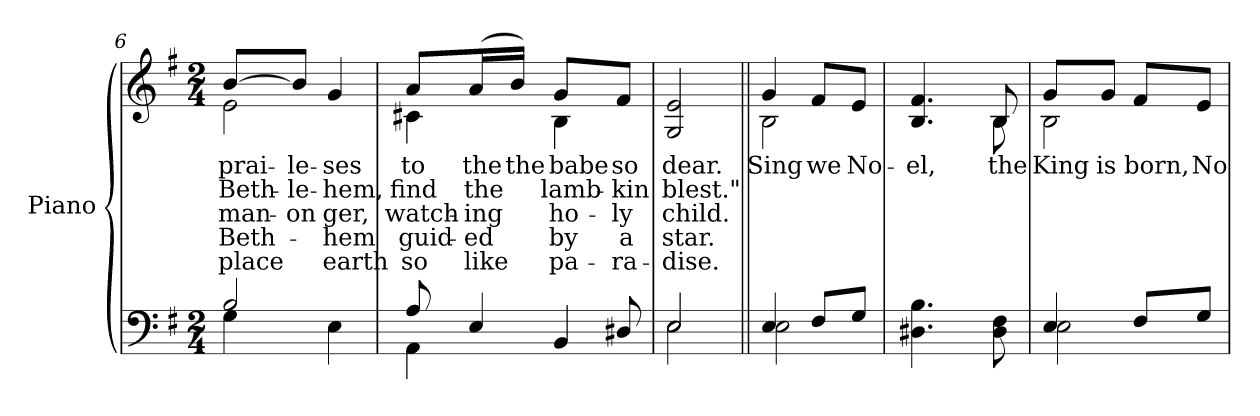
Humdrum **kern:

**kern	**kern	**text	**text	**text	**text	**text
*part2	*part1	*part1	*part1	*part1	*part1	*part1
*staff2	*staff1	*staff1	*staff1	*staff1	*staff1	*staff1
*I"Piano	*I"Piano	*	*	*	*	*
*I'Pno.	*I'Pno.	*	*	*	*	*
*clefF4	*clefG2	*	*	*	*	*
*k[f#]	*k[f#]	*	*	*	*	*
*G:	*G:	*	*	*	*	*
*M2/4	*M2/4	*	*	*	*	*
=6	=6	=6	=6	=6	=6	=6
*^	*	*	*	*	*	*
!	!	!	!LO:LY:b:color=#000000	!LO:LY:b:color=#000000	!LO:LY:b:color=#000000	!LO:LY:b:color=#000000	!LO:LY:b:color=#000000
*	*	*^	*	*	*	*	*
2Bi/	4Gi\	[8bi/L	2ei\	prai-	Beth-	man-	-Beth-	-place
!	!	!	!	!LO:LY:b:color=#000000	!LO:LY:b:color=#000000	!LO:LY:b:color=#000000	!	!
.	.	8bi/J]	.	-le-	le-	-on	.	.
!	!	!	!	!LO:LY:b:color=#000000	!LO:LY:b:color=#000000	!LO:LY:b:color=#000000	!LO:LY:b:color=#000000	!LO:LY:b:color=#000000
.	4Ei\	4gi/	.	-ses	-hem,	ger,	hem	earth
=7	=7	=7	=7	=7	=7	=7	=7	=7
!	!	!	!	!LO:LY:b:color=#000000	!LO:LY:b:color=#000000	!LO:LY:b:color=#000000	!LO:LY:b:color=#000000	!LO:LY:b:color=#000000
8Ai/	4AAi\	8ai/L	4c#Xi\	to	find	watch-	-guid-	-so
!	!	!	!	!LO:LY:b:color=#000000	!LO:LY:b:color=#000000	!LO:LY:b:color=#000000	!LO:LY:b:color=#000000	!LO:LY:b:color=#000000
4Ei/	.	(16ai/L	.	the	the	ing	ed	like
!	!	!	!	!LO:LY:b:color=#000000	!	!	!	!
.	.	16bi/JJ)	.	the	.	.	.	.
!	!	!	!	!LO:LY:b:color=#000000	!LO:LY:b:color=#000000	!LO:LY:b:color=#000000	!LO:LY:b:color=#000000	!LO:LY:b:color=#000000
.	4BBi/	8gi/L	4Bi\	babe	lamb-	ho-	-by	pa-
!	!	!	!	!LO:LY:b:color=#000000	!LO:LY:b:color=#000000	!LO:LY:b:color=#000000	!LO:LY:b:color=#000000	!LO:LY:b:color=#000000
8D#Xi/	.	8f#i/J	.	so	-kin	-ly	a	ra-
*	*	*v	*v	*	*	*	*	*
=8	=8	=8	=8	=8	=8	=8	=8
!	!	!	!LO:LY:b:color=#000000	!LO:LY:b:color=#000000	!LO:LY:b:color=#000000	!LO:LY:b:color=#000000	!LO:LY:b:color=#000000
2Ei/	2Ei\	2Gi/ 2ei	dear.	blest."	-child.	star.	dise.
!!LO:LB:g=z
=9||	=9||	=9||	=9||	=9||	=9||	=9||	=9||
!	!	!LO:TX:a:i:t=Refrain	!	!	!	!	!
!	!	!	!LO:LY:b:color=#000000	!	!	!	!
*	*	*^	*	*	*	*	*
4Ei/	2Ei\	4gi/	2Bi\	Sing	.	.	.	.
!	!	!	!	!LO:LY:b:color=#000000	!	!	!	!
8F#i/L	.	8f#i/L	.	we	.	.	.	.
!	!	!	!	!LO:LY:b:color=#000000	!	!	!	!
8Gi/J	.	8ei/J	.	No-	.	.	.	.
*v	*v	*	*	*	*	*	*	*
=10	=10	=10	=10	=10	=10	=10	=10
!	!	!	!LO:LY:b:color=#000000	!	!	!	!
4.D#Xi\ 4.Bi	4.Bi/ 4.f#i	4ryy	-el,	.	.	.	.
.	.	8ryy	.	.	.	.	.
!	!	!	!LO:LY:b:color=#000000	!	!	!	!
8D#i\ 8F#i	8Bi/	8Bi\	the	.	.	.	.
=11	=11	=11	=11	=11	=11	=11	=11
*^	*	*	*	*	*	*	*
!	!	!	!	!LO:LY:b:color=#000000	!	!	!	!
4Ei/	2Ei\	8gi/L	2Bi\	King	.	.	.	.
!	!	!	!	!LO:LY:b:color=#000000	!	!	!	!
.	.	8gi/J	.	is	.	.	.	.
!	!	!	!	!LO:LY:b:color=#000000	!	!	!	!
8F#i/L	.	8f#i/L	.	born,	.	.	.	.
!	!	!	!	!LO:LY:b:color=#000000	!	!	!	!
8Gi/J	.	8ei/J	.	No-	.	.	.	.
*v	*v	*	*	*	*	*	*	*
*	*v	*v	*	*	*	*	*
=	=	=	=	=	=	=
*-	*-	*-	*-	*-	*-	*-
